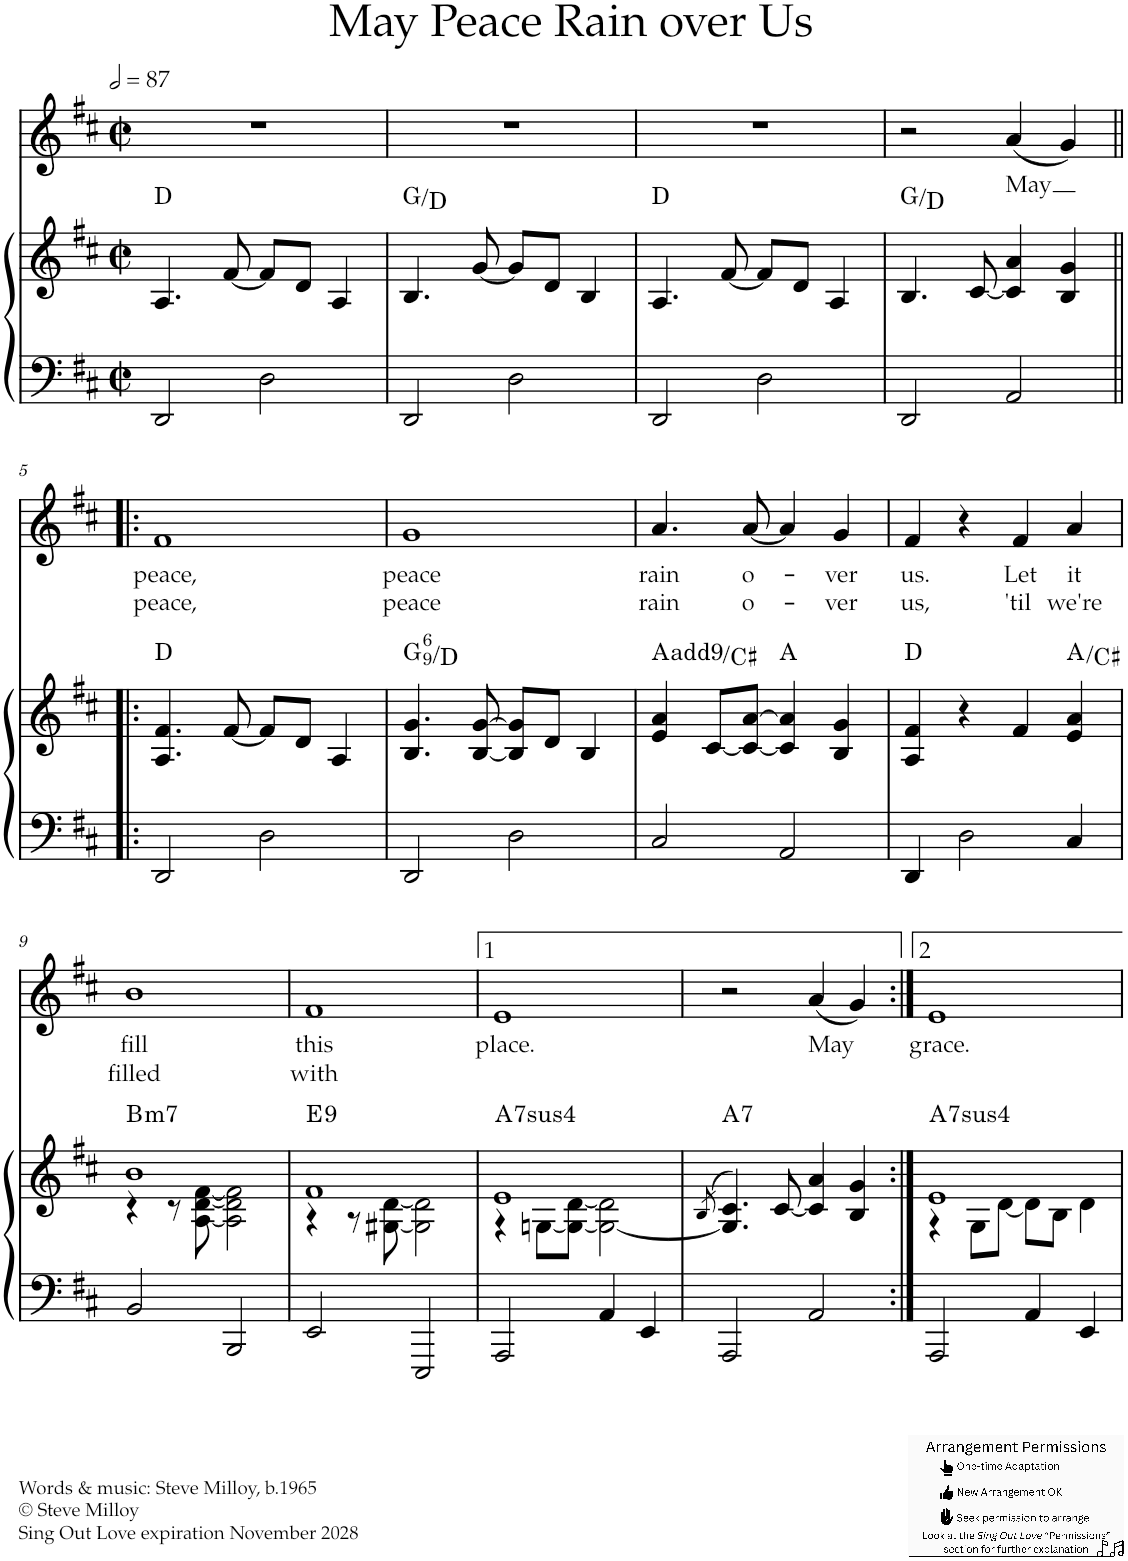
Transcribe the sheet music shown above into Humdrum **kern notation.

**kern	**kern	**harte	**kern	**text	**text
*part2	*part2	*part2	*part1	*part1	*part1
*staff3	*staff2	*	*staff1	*staff1	*staff1
*I"Piano	*	*	*I"Voice	*	*
*I'Pno	*	*	*	*	*
*clefF4	*clefG2	*	*clefG2	*	*
*k[f#c#]	*k[f#c#]	*	*k[f#c#]	*	*
*D:	*D:	*	*D:	*	*
*M2/2	*M2/2	*	*M2/2	*	*
*met(c|)	*met(c|)	*	*met(c|)	*	*
*MM174	*MM174	*	*MM174	*	*
=1	=1	=1	=1	=1	=1
2DD/	4.A/	D:maj	1r	.	.
.	[<8f#/	.	.	.	.
2D\	8f#/L]	.	.	.	.
.	8d/J	.	.	.	.
.	4A/	.	.	.	.
=2	=2	=2	=2	=2	=2
2DD/	4.B/	G:maj/5	1r	.	.
.	[<8g/	.	.	.	.
2D\	8g/L]	.	.	.	.
.	8d/J	.	.	.	.
.	4B/	.	.	.	.
=3	=3	=3	=3	=3	=3
2DD/	4.A/	D:maj	1r	.	.
.	[<8f#/	.	.	.	.
2D\	8f#/L]	.	.	.	.
.	8d/J	.	.	.	.
.	4A/	.	.	.	.
=4	=4	=4	=4	=4	=4
2DD/	4.B/	G:maj/5	2r	.	.
.	[<8c#/	.	.	.	.
!	!	!	!	!LO:LY:b	!
2AA/	4c#/] 4a/	.	(<4a/	May	.
.	4B/ 4g/	.	4g/)	.	.
!!LO:LB:g=z
=5!|:	=5!|:	=5!|:	=5!|:	=5!|:	=5!|:
!	!	!	!	!LO:LY:b	!LO:LY:b
2DD/	4.A/ 4.f#/	D:maj	1f#	peace,	peace,
.	[<8f#/	.	.	.	.
2D\	8f#/L]	.	.	.	.
.	8d/J	.	.	.	.
.	4A/	.	.	.	.
=6	=6	=6	=6	=6	=6
!	!	!LO:H:kt=6	!	!LO:LY:b	!LO:LY:b
2DD/	4.B/ 4.g/	G:maj6(9)/5	1g	peace	peace
.	[<8B/ [>8g/	.	.	.	.
2D\	8B/] 8g/]L	.	.	.	.
.	8d/J	.	.	.	.
.	4B/	.	.	.	.
=7	=7	=7	=7	=7	=7
!	!	!	!	!LO:LY:b	!LO:LY:b
2C#/	4e/ 4a/	A:maj(9)/3	4.a/	rain	rain
.	[<8c#/L	.	.	.	.
!	!	!	!	!LO:LY:b	!LO:LY:b
.	8c#/_ [>8a/J	.	[<8a/	o-	o-
2AA/	4c#/] 4a/]	A:maj	4a/]	.	.
!	!	!	!	!LO:LY:b	!LO:LY:b
.	4B/ 4g/	.	4g/	-ver	-ver
=8	=8	=8	=8	=8	=8
!	!	!	!	!LO:LY:b	!LO:LY:b
4DD/	4A/ 4f#/	D:maj	4f#/	us.	us,
2D\	4r	.	4r	.	.
!	!	!	!	!LO:LY:b	!LO:LY:b
.	4f#/	.	4f#/	Let	'til
!	!	!	!	!LO:LY:b	!LO:LY:b
4C#/	4e/ 4a/	A:maj/3	4a/	it	we're
!!LO:LB:g=z
=9	=9	=9	=9	=9	=9
*	*^	*	*	*	*
!	!	!	!LO:H:kt=m7	!	!LO:LY:b	!LO:LY:b
2BB/	1b	4r	B:min7	1b	fill	filled
.	.	8r	.	.	.	.
.	.	[<8A\ [<8d\ [<8f#\	.	.	.	.
2BBB/	.	2A\] 2d\] 2f#\]	.	.	.	.
=10	=10	=10	=10	=10	=10	=10
!	!	!	!LO:H:kt=9	!	!LO:LY:b	!LO:LY:b
2EE/	1f#	4r	E:9	1f#	this	with
.	.	8r	.	.	.	.
.	.	[<8G#X\ [<8d\	.	.	.	.
2EEE/	.	2G#\] 2d\]	.	.	.	.
=11	=11	=11	=11	=11	=11	=11
!	!	!	!LO:H:kt=74	!	!LO:LY:b	!
2AAA/	1e	4r	A:sus4(7)	1e	place.	.
.	.	[<8Gn\L	.	.	.	.
.	.	8G\_ [<8d\J	.	.	.	.
4AA/	.	2G\_ 2d\]	.	.	.	.
4EE/	.	.	.	.	.	.
*	*v	*v	*	*	*	*
=12	=12	=12	=12	=12	=12
.	(>8qB/	.	.	.	.
!	!	!LO:H:kt=7	!	!	!
2AAA/	4.G/] 4.c#/)	A:7	2r	.	.
.	[<8c#/	.	.	.	.
!	!	!	!	!LO:LY:b	!
2AA/	4c#/] 4a/	.	(<4a/	May	.
.	4B/ 4g/	.	4g/)	.	.
=13:|!	=13:|!	=13:|!	=13:|!	=13:|!	=13:|!
*	*^	*	*	*	*
!	!	!	!LO:H:kt=74	!	!LO:LY:b	!
2AAA/	1e	4r	A:sus4(7)	1e	grace.	.
.	.	8G\L	.	.	.	.
.	.	[<8d\J	.	.	.	.
4AA/	.	8d\L]	.	.	.	.
.	.	8B\J	.	.	.	.
4EE/	.	4d\	.	.	.	.
*	*v	*v	*	*	*	*
=	=	=	=	=	=
*-	*-	*-	*-	*-	*-
